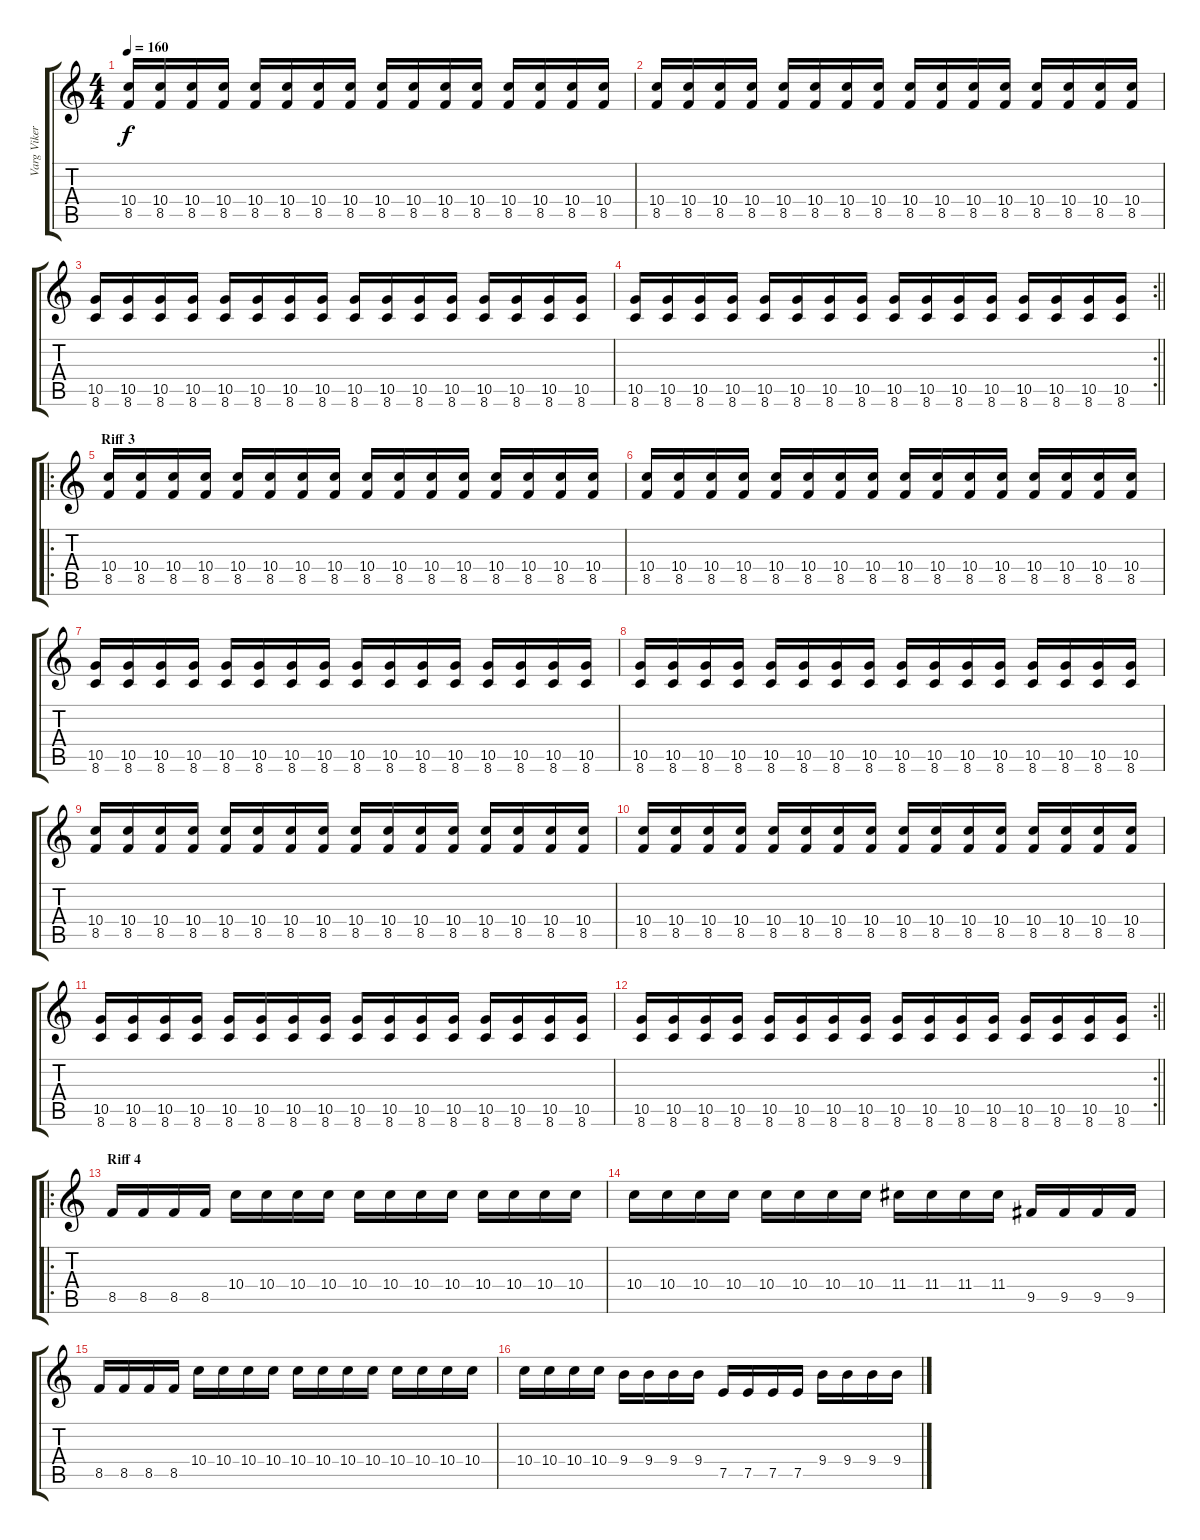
\track ("Varg Vikernes (Guitar)" "Varg Viker") {instrument overdrivenguitar}
\staff {score tabs}
\tuning (E4 B3 G3 D3 A2 E2) {hide}
\ts (4 4)
\tempo 160
\clef g2
\ks c
(10.4 8.5).16{dy f} (10.4 8.5).16 (10.4 8.5).16 (10.4 8.5).16 (10.4 8.5).16 (10.4 8.5).16 (10.4 8.5).16 (10.4 8.5).16 (10.4 8.5).16 (10.4 8.5).16 (10.4 8.5).16 (10.4 8.5).16 (10.4 8.5).16 (10.4 8.5).16 (10.4 8.5).16 (10.4 8.5).16 |
(10.4 8.5).16 (10.4 8.5).16 (10.4 8.5).16 (10.4 8.5).16 (10.4 8.5).16 (10.4 8.5).16 (10.4 8.5).16 (10.4 8.5).16 (10.4 8.5).16 (10.4 8.5).16 (10.4 8.5).16 (10.4 8.5).16 (10.4 8.5).16 (10.4 8.5).16 (10.4 8.5).16 (10.4 8.5).16 |
(10.5 8.6).16 (10.5 8.6).16 (10.5 8.6).16 (10.5 8.6).16 (10.5 8.6).16 (10.5 8.6).16 (10.5 8.6).16 (10.5 8.6).16 (10.5 8.6).16 (10.5 8.6).16 (10.5 8.6).16 (10.5 8.6).16 (10.5 8.6).16 (10.5 8.6).16 (10.5 8.6).16 (10.5 8.6).16 |
\rc 2
\barLineRight lightlight
(10.5 8.6).16 (10.5 8.6).16 (10.5 8.6).16 (10.5 8.6).16 (10.5 8.6).16 (10.5 8.6).16 (10.5 8.6).16 (10.5 8.6).16 (10.5 8.6).16 (10.5 8.6).16 (10.5 8.6).16 (10.5 8.6).16 (10.5 8.6).16 (10.5 8.6).16 (10.5 8.6).16 (10.5 8.6).16 |
\ro
\section ("" "Riff 3")
(10.4 8.5).16 (10.4 8.5).16 (10.4 8.5).16 (10.4 8.5).16 (10.4 8.5).16 (10.4 8.5).16 (10.4 8.5).16 (10.4 8.5).16 (10.4 8.5).16 (10.4 8.5).16 (10.4 8.5).16 (10.4 8.5).16 (10.4 8.5).16 (10.4 8.5).16 (10.4 8.5).16 (10.4 8.5).16 |
(10.4 8.5).16 (10.4 8.5).16 (10.4 8.5).16 (10.4 8.5).16 (10.4 8.5).16 (10.4 8.5).16 (10.4 8.5).16 (10.4 8.5).16 (10.4 8.5).16 (10.4 8.5).16 (10.4 8.5).16 (10.4 8.5).16 (10.4 8.5).16 (10.4 8.5).16 (10.4 8.5).16 (10.4 8.5).16 |
(10.5 8.6).16 (10.5 8.6).16 (10.5 8.6).16 (10.5 8.6).16 (10.5 8.6).16 (10.5 8.6).16 (10.5 8.6).16 (10.5 8.6).16 (10.5 8.6).16 (10.5 8.6).16 (10.5 8.6).16 (10.5 8.6).16 (10.5 8.6).16 (10.5 8.6).16 (10.5 8.6).16 (10.5 8.6).16 |
(10.5 8.6).16 (10.5 8.6).16 (10.5 8.6).16 (10.5 8.6).16 (10.5 8.6).16 (10.5 8.6).16 (10.5 8.6).16 (10.5 8.6).16 (10.5 8.6).16 (10.5 8.6).16 (10.5 8.6).16 (10.5 8.6).16 (10.5 8.6).16 (10.5 8.6).16 (10.5 8.6).16 (10.5 8.6).16 |
(10.4 8.5).16 (10.4 8.5).16 (10.4 8.5).16 (10.4 8.5).16 (10.4 8.5).16 (10.4 8.5).16 (10.4 8.5).16 (10.4 8.5).16 (10.4 8.5).16 (10.4 8.5).16 (10.4 8.5).16 (10.4 8.5).16 (10.4 8.5).16 (10.4 8.5).16 (10.4 8.5).16 (10.4 8.5).16 |
(10.4 8.5).16 (10.4 8.5).16 (10.4 8.5).16 (10.4 8.5).16 (10.4 8.5).16 (10.4 8.5).16 (10.4 8.5).16 (10.4 8.5).16 (10.4 8.5).16 (10.4 8.5).16 (10.4 8.5).16 (10.4 8.5).16 (10.4 8.5).16 (10.4 8.5).16 (10.4 8.5).16 (10.4 8.5).16 |
(10.5 8.6).16 (10.5 8.6).16 (10.5 8.6).16 (10.5 8.6).16 (10.5 8.6).16 (10.5 8.6).16 (10.5 8.6).16 (10.5 8.6).16 (10.5 8.6).16 (10.5 8.6).16 (10.5 8.6).16 (10.5 8.6).16 (10.5 8.6).16 (10.5 8.6).16 (10.5 8.6).16 (10.5 8.6).16 |
\rc 2
\barLineRight lightlight
(10.5 8.6).16 (10.5 8.6).16 (10.5 8.6).16 (10.5 8.6).16 (10.5 8.6).16 (10.5 8.6).16 (10.5 8.6).16 (10.5 8.6).16 (10.5 8.6).16 (10.5 8.6).16 (10.5 8.6).16 (10.5 8.6).16 (10.5 8.6).16 (10.5 8.6).16 (10.5 8.6).16 (10.5 8.6).16 |
\ro
\section ("" "Riff 4")
8.5.16 8.5.16 8.5.16 8.5.16 10.4.16 10.4.16 10.4.16 10.4.16 10.4.16 10.4.16 10.4.16 10.4.16 10.4.16 10.4.16 10.4.16 10.4.16 |
10.4.16 10.4.16 10.4.16 10.4.16 10.4.16 10.4.16 10.4.16 10.4.16 11.4.16 11.4.16 11.4.16 11.4.16 9.5.16 9.5.16 9.5.16 9.5.16 |
8.5.16 8.5.16 8.5.16 8.5.16 10.4.16 10.4.16 10.4.16 10.4.16 10.4.16 10.4.16 10.4.16 10.4.16 10.4.16 10.4.16 10.4.16 10.4.16 |
10.4.16 10.4.16 10.4.16 10.4.16 9.4.16 9.4.16 9.4.16 9.4.16 7.5.16 7.5.16 7.5.16 7.5.16 9.4.16 9.4.16 9.4.16 9.4.16
